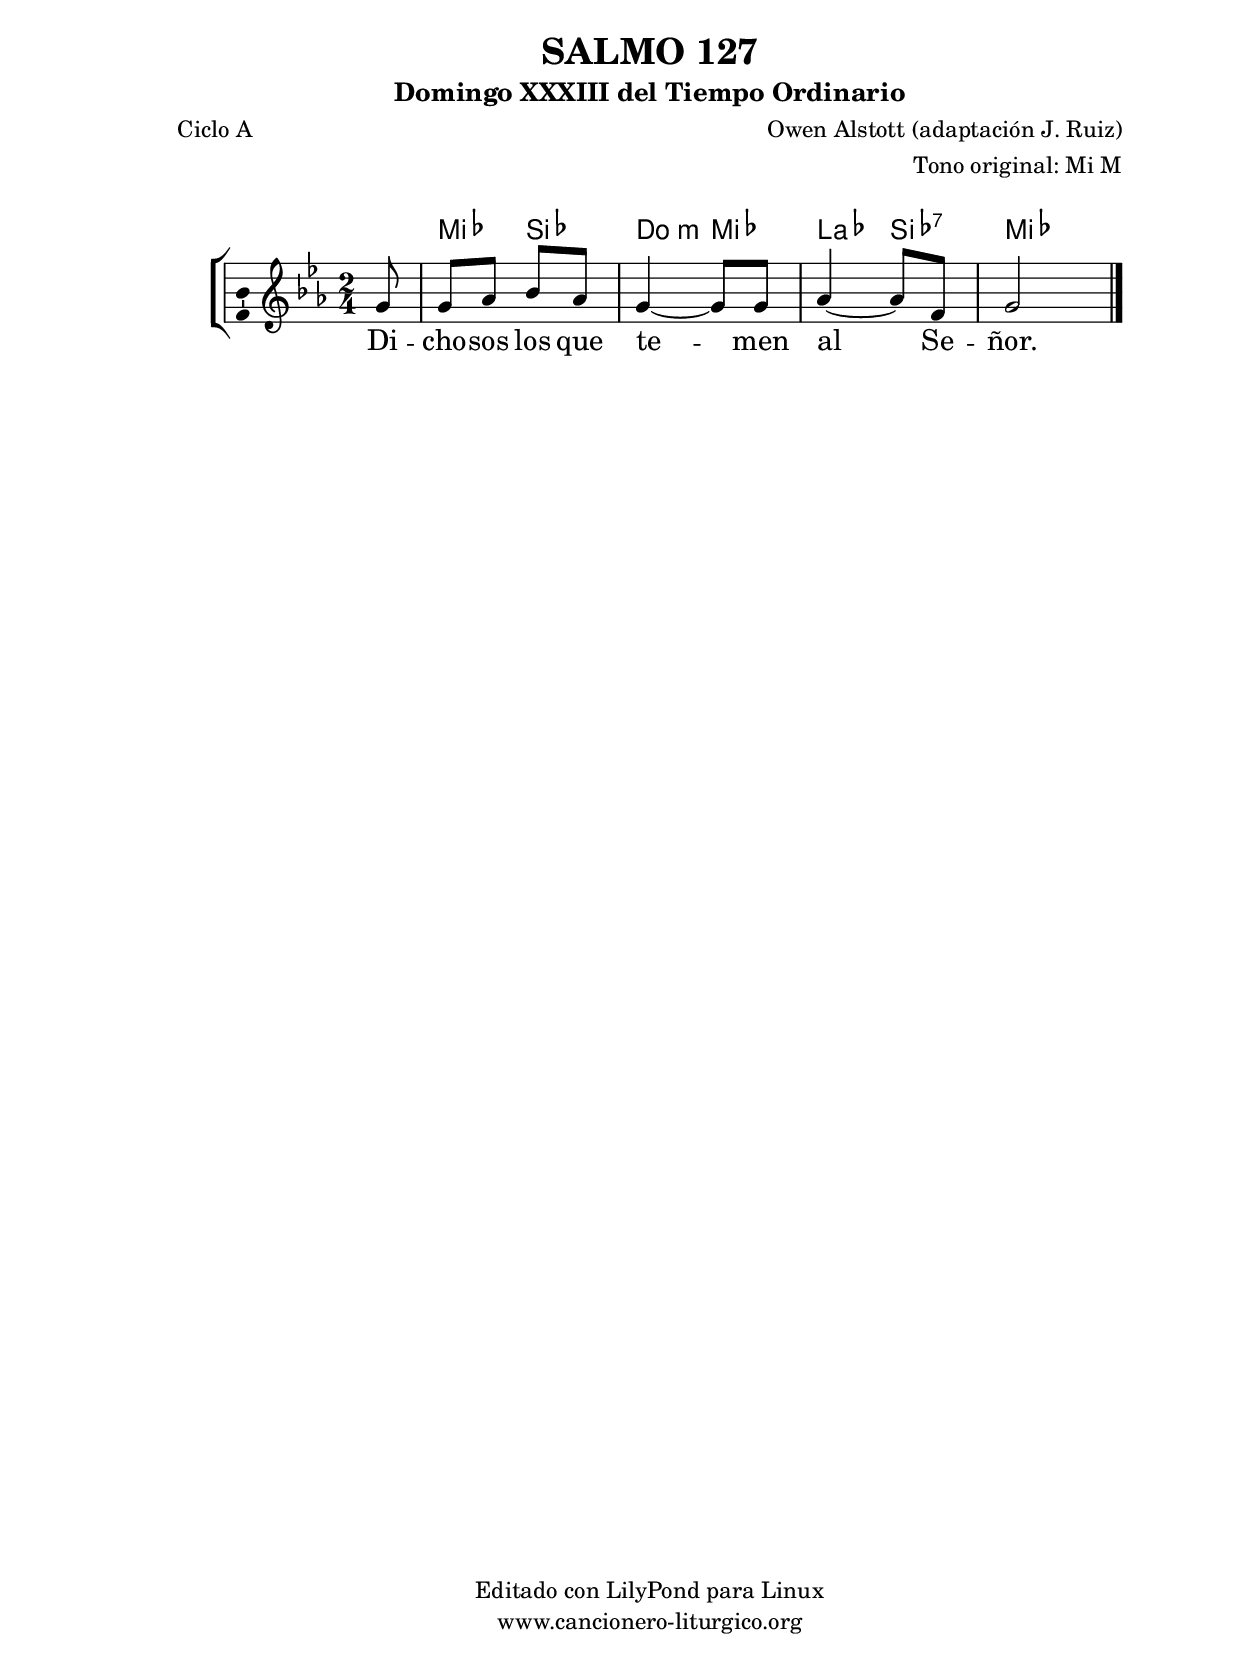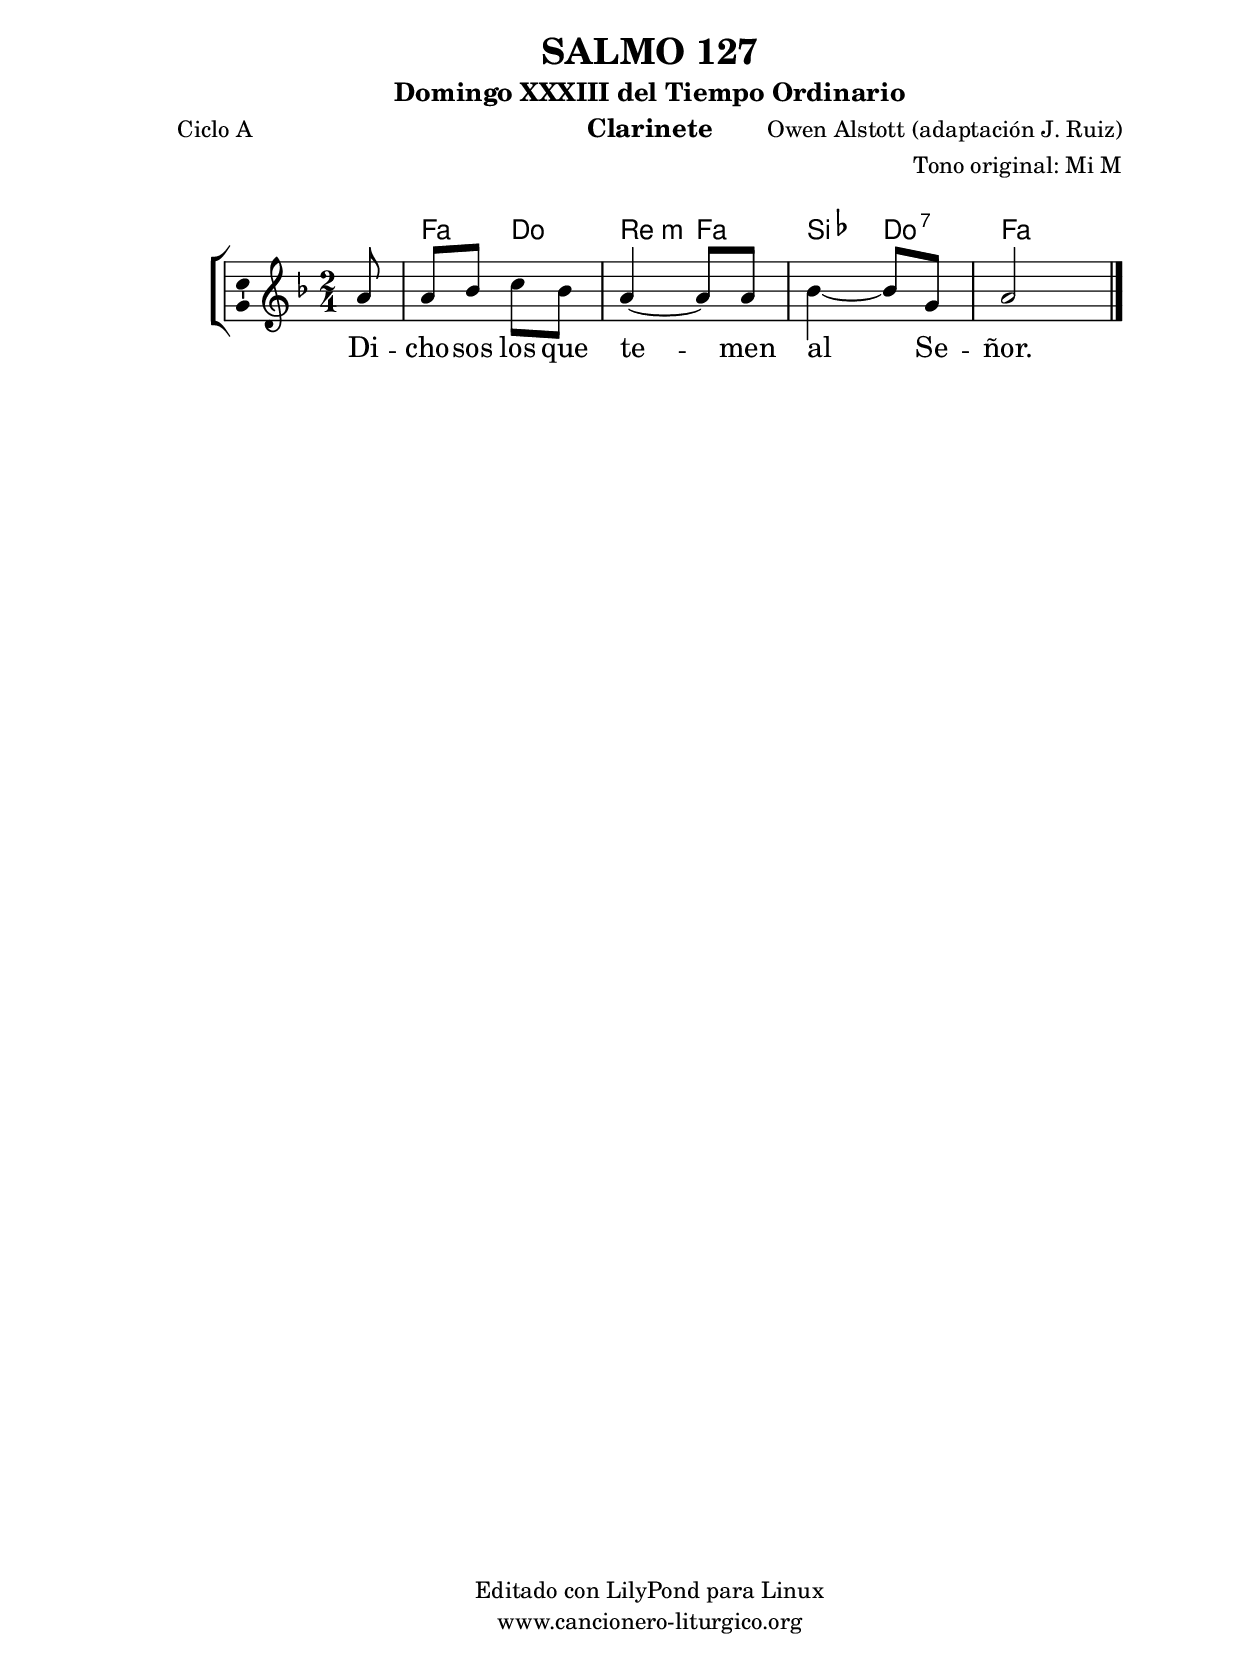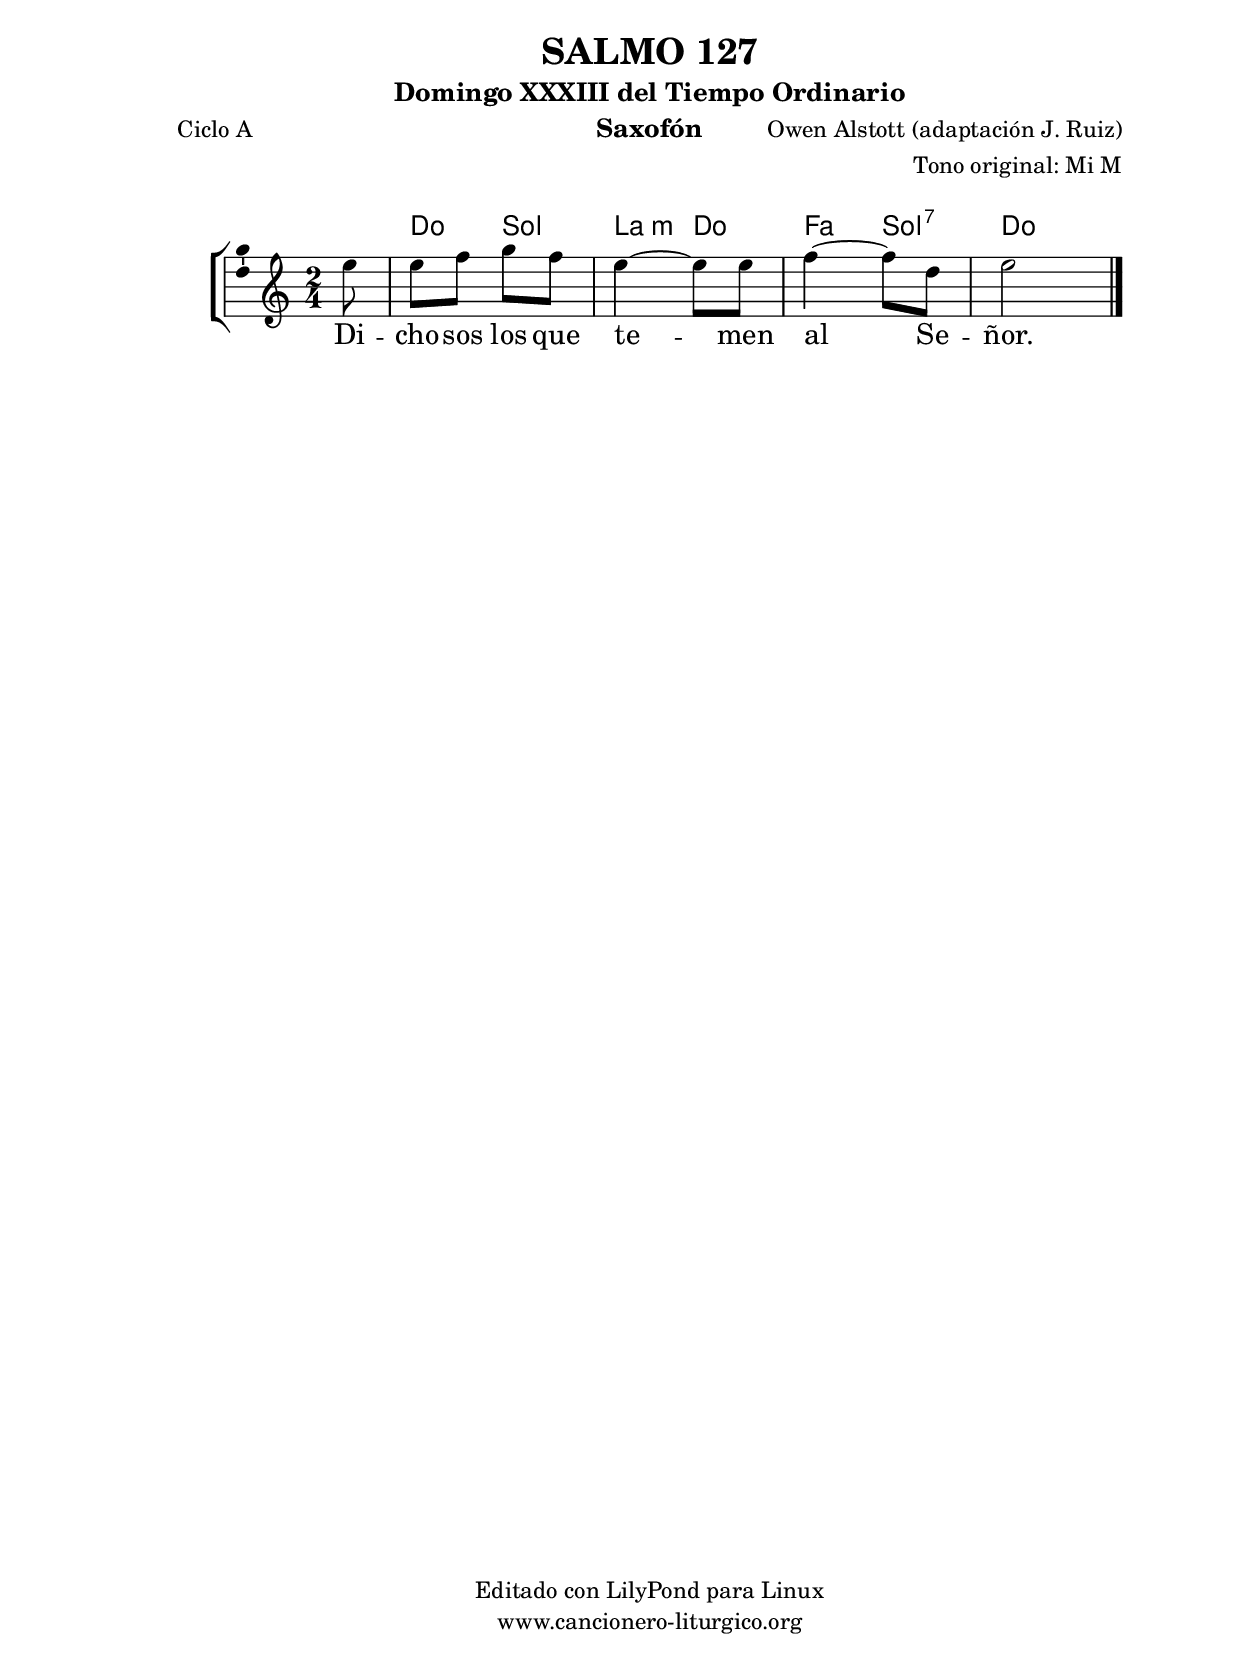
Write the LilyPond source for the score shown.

%
%para convertir .midi en .wav:
%timidity filename.midi -Ow -o finename.wav
%
%
%Para convertir de .wav a .mp3:
%lame -h -m j filename.wav
%
%
%para escuchar el midi:
%timidity nombrefichero.midi
%


%versión de lilypond para la que se ha escrito esta partitura:
\version "2.16.0"

	%Tamaño papel
	#(set-default-paper-size "a4")
	%Tamaño partitura
	#(set-global-staff-size 20)
	%No responde al pulsar sobre una nota
	#(ly:set-option 'point-and-click #f)

%parámetros del encabezamiento:
\header {
	title = "SALMO 127"
	subtitle = "Domingo XXXIII del Tiempo Ordinario"
	composer = "Owen Alstott (adaptación J. Ruiz)"
	poet = "Ciclo A"
	meter = ""
	arranger = "Tono original: Mi M"
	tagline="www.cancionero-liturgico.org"
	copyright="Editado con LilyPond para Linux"
	tiempo = "Ordinario"
	usos = "Salmo"
	letra = "Dichosos los que temen al Señor."
	}

%parámetros asociados al papel:
\paper  {
	oddHeaderMarkup = \markup {\fill-line { \on-the-fly #not-first-page \fromproperty #'header:title \on-the-fly #not-first-page \fromproperty #'header:composer }}
	evenHeaderMarkup = \markup {\fill-line { \fromproperty #'header:composer \fromproperty #'header:title }}
	#(set-paper-size "a4")
	print-page-number = ##f
	first-page-number = 1
	print-first-page-number = ##f
%	head-separation = 3.0 \cm
	top-margin = 2.0 \cm
	bottom-margin = 0.5\cm
%%%	bottom-margin = -1.0\cm
	left-margin = 3.0 \cm
	line-width = 16.0 \cm 
	indent = 8\mm
	interscoreline = 2.\mm
	between-system-space = 15\mm
%	para que las partituras no llenen la hoja:
	ragged-bottom = ##t
%	idem para la última hoja:
	ragged-last-bottom = ##f
%	para que las partituras llenen el ancho del papel:
	ragged-last = ##f
	after-title-space = 2.5 \cm
%page-count=1
system-count=1

	%Flexible Vertical Spacing
%	markup-markup-spacing =
%	#'((basic-distance . 15) (minimum-distance . 15) (padding . 3))
	markup-system-spacing =
	#'((basic-distance . 15) (minimum-distance . 15) (padding . 3))
	system-system-spacing =
	#'((basic-distance . 15) (minimum-distance . 15) (padding . 3))
	score-system-spacing =
	#'((basic-distance . 15) (minimum-distance . 15) (padding . 5))
%	top-system-spacing = % header
%	#'((basic-distance . 8) (minimum-distance . 0) (padding . 3))
%	top-markup-spacing =
%	#'((basic-distance . 20) (minimum-distance . 20) (padding . 3))
	last-bottom-spacing = % footer
	#'((basic-distance . 5) (minimum-distance . 5) (padding . 3))
%	score-markup-spacing =
%	#'((basic-distance . 16) (minimum-distance . 13) (padding . 3))

	}


%parámetros que afectan a toda la partitura:
global =  {
	%clave de sol (G):
	\clef G
	%armadura:
	\transpose e ees
	\key e \major
	\tempo 4=90
	\set Score.tempoHideNote = ##t
	}


acordes = {
	\italianChords
	\chordmode {
	\transpose e ees
{
s8
e4 b cis:m e a b:7 e2
	}
	}
}


melodia = 
	\transpose e ees
{
	\relative c''{
	\time 2/4

\partial8 gis8
gis8 a b a
gis4~gis8 gis
a4~a8 fis
gis2

	\bar "|."
	}
	}


texto = \lyricmode {
Di -- cho -- sos los que te -- men al Se -- ñor.
	}


acordesStaff = \context ChordNames = acordesStaff <<
	\set chordChanges = ##t
	\acordes
	>>


vozStaff = \context Voice = vozStaff
\with {\consists "Ambitus_engraver"}
<<
%	\set Staff.instrumentName = ""
%	\set Staff.shortInstrumentName = ""
%	\set Staff.midiInstrument = #"clarinet"
%	\set Staff.midiInstrument = #"cello"
%	\set Staff.midiInstrument = #"flute"
	\set Staff.midiInstrument = #"electric guitar (jazz)"
%	\set Staff.midiInstrument = #"english horn"
%	\set Staff.midiInstrument = #"violin"
%	\set Staff.midiInstrument = #"glockenspiel"
	\set Staff.midiMinimumVolume = #0.7
	\set Staff.midiMaximumVolume = #0.9
	\global
	\melodia
	>>


textoStaff = \context Lyrics = textoStaff <<
	\lyricsto vozStaff \texto
	>>

\book {
	\score {
		\context ChoirStaff {
			\override StaffGroup.SystemStartBracket #'collapse-height = #1
			\override Score.SystemStartBar #'collapse-height = #1
			<<
			\acordesStaff
			\vozStaff
			\textoStaff
			>>
			}
		\layout {
	    		\context {
				\Lyrics
				\override LyricText #'font-size = #2
				}
	   		 \context {
				\Score
				%fontSize = #3
				\override StaffSymbol #'staff-space = #(magstep +3)
				%\override Beam #'thickness = #0.55
				%\override SpacingSpanner #'spacing-increment = #1.0
				%\override Slur #'height-limit = #1.5
				}
			}
		}
	\score {
		\unfoldRepeats
		\context ChoirStaff {
			<<
			\acordesStaff
			\vozStaff
			>>
			}
		\midi {
	  		\context {
	  			\Score
				tempoWholesPerMinute = #(ly:make-moment 70 4)
				}
			}
		}
	}

%Partitura para clarinete
#(define output-suffix "C")
\book {
	\header{
		instrument = "Clarinete"
		}
	\score {
		\context ChoirStaff {
			\override StaffGroup.SystemStartBracket #'collapse-height = #1
			\override Score.SystemStartBar #'collapse-height = #1
\transpose c d
			<<
			\acordesStaff
			\vozStaff
			\textoStaff
			>>
			}
		\layout {
	    		\context {
				\Lyrics
				\override LyricText #'font-size = #2
				}
	   		 \context {
				\Score
				%fontSize = #3
				\override StaffSymbol #'staff-space = #(magstep +3)
				%\override Beam #'thickness = #0.55
				%\override SpacingSpanner #'spacing-increment = #1.0
				%\override Slur #'height-limit = #1.5
				}
			}
		}
	}

%Partitura para saxofón
#(define output-suffix "S")
\book {
	\header{
		instrument = "Saxofón"
		}
	\score {
		\context ChoirStaff {
			\override StaffGroup.SystemStartBracket #'collapse-height = #1
			\override Score.SystemStartBar #'collapse-height = #1
\transpose c a
			<<
			\acordesStaff
			\vozStaff
			\textoStaff
			>>
			}
		\layout {
	    		\context {
				\Lyrics
				\override LyricText #'font-size = #2
				}
	   		 \context {
				\Score
				%fontSize = #3
				\override StaffSymbol #'staff-space = #(magstep +3)
				%\override Beam #'thickness = #0.55
				%\override SpacingSpanner #'spacing-increment = #1.0
				%\override Slur #'height-limit = #1.5
				}
			}
		}
	}

